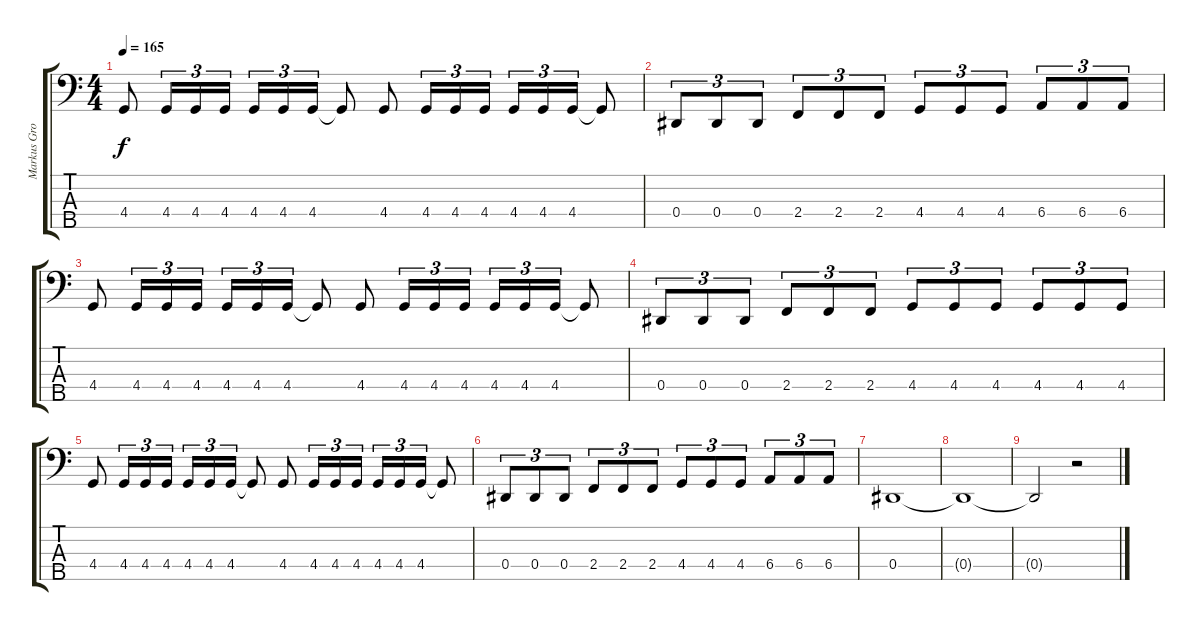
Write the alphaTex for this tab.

\track ("Markus Grosskopf" "Markus Gro") {instrument electricbasspick}
\staff {score tabs}
\tuning (Gb2 Db2 Ab1 Eb1 Bb0) {hide}
\ts (4 4)
\tempo 165
\clef f4
\ks c
4.4.8{dy f} 4.4.16{tu (3 2)} 4.4.16{tu (3 2)} 4.4.16{tu (3 2)} 4.4.16{tu (3 2)} 4.4.16{tu (3 2)} 4.4.16{tu (3 2)} 4.4{t}.8 4.4.8 4.4.16{tu (3 2)} 4.4.16{tu (3 2)} 4.4.16{tu (3 2)} 4.4.16{tu (3 2)} 4.4.16{tu (3 2)} 4.4.16{tu (3 2)} 4.4{t}.8 |
0.4.8{tu (3 2)} 0.4.8{tu (3 2)} 0.4.8{tu (3 2)} 2.4.8{tu (3 2)} 2.4.8{tu (3 2)} 2.4.8{tu (3 2)} 4.4.8{tu (3 2)} 4.4.8{tu (3 2)} 4.4.8{tu (3 2)} 6.4.8{tu (3 2)} 6.4.8{tu (3 2)} 6.4.8{tu (3 2)} |
4.4.8 4.4.16{tu (3 2)} 4.4.16{tu (3 2)} 4.4.16{tu (3 2)} 4.4.16{tu (3 2)} 4.4.16{tu (3 2)} 4.4.16{tu (3 2)} 4.4{t}.8 4.4.8 4.4.16{tu (3 2)} 4.4.16{tu (3 2)} 4.4.16{tu (3 2)} 4.4.16{tu (3 2)} 4.4.16{tu (3 2)} 4.4.16{tu (3 2)} 4.4{t}.8 |
0.4.8{tu (3 2)} 0.4.8{tu (3 2)} 0.4.8{tu (3 2)} 2.4.8{tu (3 2)} 2.4.8{tu (3 2)} 2.4.8{tu (3 2)} 4.4.8{tu (3 2)} 4.4.8{tu (3 2)} 4.4.8{tu (3 2)} 4.4.8{tu (3 2)} 4.4.8{tu (3 2)} 4.4.8{tu (3 2)} |
4.4.8 4.4.16{tu (3 2)} 4.4.16{tu (3 2)} 4.4.16{tu (3 2)} 4.4.16{tu (3 2)} 4.4.16{tu (3 2)} 4.4.16{tu (3 2)} 4.4{t}.8 4.4.8 4.4.16{tu (3 2)} 4.4.16{tu (3 2)} 4.4.16{tu (3 2)} 4.4.16{tu (3 2)} 4.4.16{tu (3 2)} 4.4.16{tu (3 2)} 4.4{t}.8 |
0.4.8{tu (3 2)} 0.4.8{tu (3 2)} 0.4.8{tu (3 2)} 2.4.8{tu (3 2)} 2.4.8{tu (3 2)} 2.4.8{tu (3 2)} 4.4.8{tu (3 2)} 4.4.8{tu (3 2)} 4.4.8{tu (3 2)} 6.4.8{tu (3 2)} 6.4.8{tu (3 2)} 6.4.8{tu (3 2)} |
0.4.1 |
0.4{t}.1 |
0.4{t}.2 r.2
